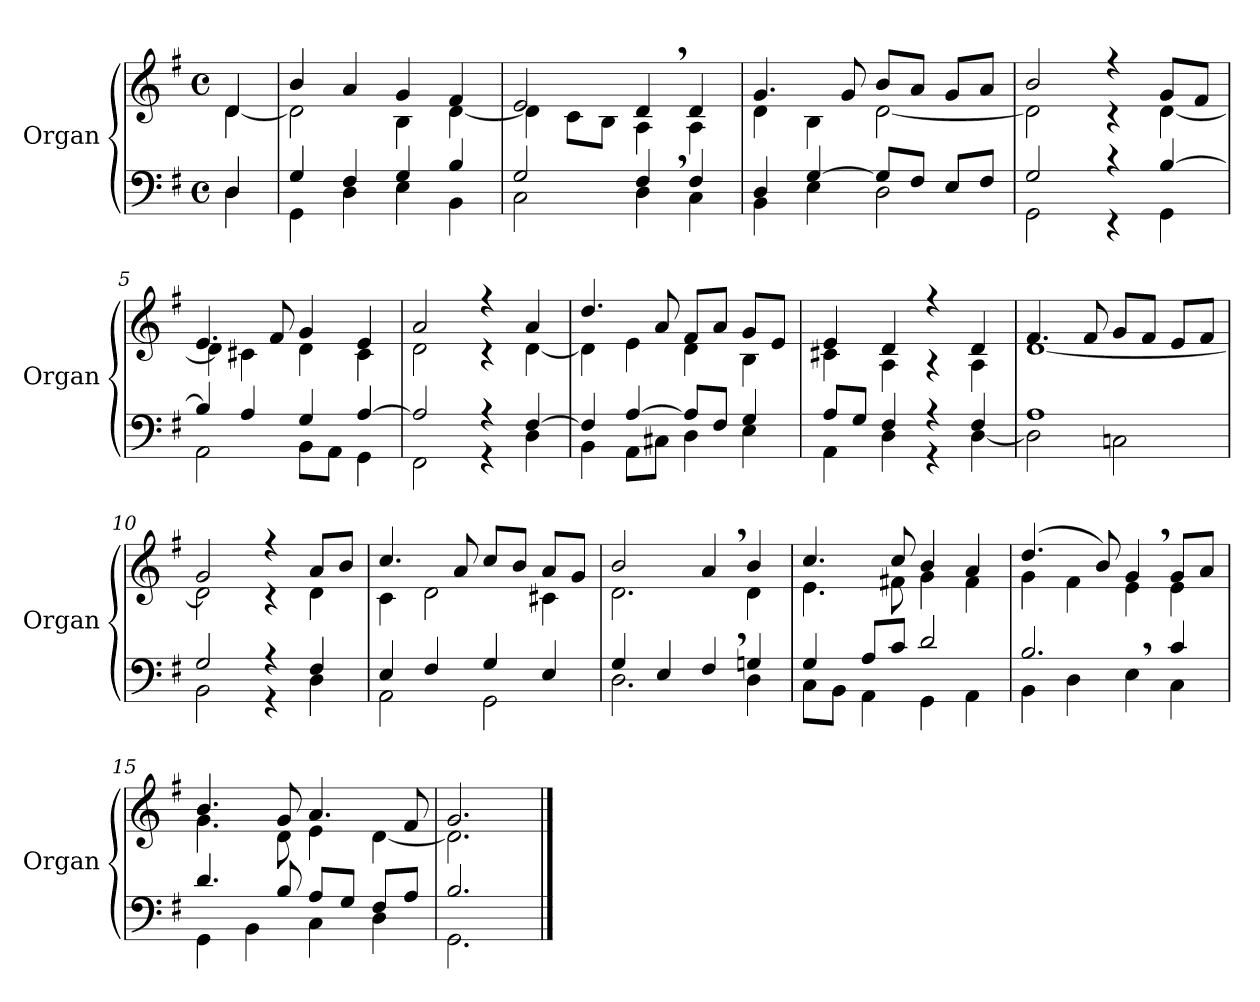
**kern	**kern
*part1	*part1
*staff2	*staff1
*I"Organ	*
*I'Organ	*
*clefF4	*clefG2
*k[f#]	*k[f#]
*M4/4	*M4/4
*met(c)	*met(c)
=	=
*^	*^
4D/	4D\	4d/	[<4d\
=1	=1	=1	=1
4G/	4GG\	4b/	2d\]
4F#/	4D\	4a/	.
4G/	4E\	4g/	4B\
4B/	4BB\	4f#/	[<4d\
=2	=2	=2	=2
2G/	2C\	2e/	4d\]
.	.	.	8c\L
.	.	.	8B\J
4F#,>/	4D\	4d,>/	4A\
4F#/	4C\	4d/	4A\
=3	=3	=3	=3
4D/	4BB\	4.g/	4d\
[>4G/	4E\	.	4B\
.	.	8g/	.
8G/L]	2D\	8b/L	[<2d\
8F#/J	.	8a/J	.
8E/L	.	8g/L	.
8F#/J	.	8a/J	.
=4	=4	=4	=4
2G/	2GG\	2b/	2d\]
4r	4r	4r	4r
[>4B/	4GG\	8g/L	[<4d\
.	.	8f#/J	.
=5	=5	=5	=5
4B/]	2AA\	4.e/	4d\]
4A/	.	.	4c#X\
.	.	8f#/	.
4G/	8BB\L	4g/	4d\
.	8AA\J	.	.
[>4A/	4GG\	4e/	4c#\
=6	=6	=6	=6
2A/]	2FF#\	2a/	2d\
4r	4r	4r	4r
[>4F#/	4D\	4a/	[<4d\
=7	=7	=7	=7
4F#/]	4BB\	4.dd/	4d\]
[>4A/	8AA\L	.	4e\
.	8C#X\J	8a/	.
8A/L]	4D\	8f#/L	4d\
8F#/J	.	8a/J	.
4G/	4E\	8g/L	4B\
.	.	8e/J	.
=8	=8	=8	=8
8A/L	4AA\	4e/	4c#X\
8G/J	.	.	.
4F#/	4D\	4d/	4A\
4r	4r	4r	4r
4F#/	[<4D\	4d/	4A\
=9	=9	=9	=9
1A	2D\]	4.f#/	[<1d
.	.	8f#/	.
.	2Cn\	8g/L	.
.	.	8f#/J	.
.	.	8e/L	.
.	.	8f#/J	.
=10	=10	=10	=10
2G/	2BB\	2g/	2d\]
4r	4r	4r	4r
4F#/	4D\	8a/L	4d\
.	.	8b/J	.
=11	=11	=11	=11
4E/	2AA\	4.cc/	4c\
4F#/	.	.	2d\
.	.	8a/	.
4G/	2GG\	8cc/L	.
.	.	8b/J	.
4E/	.	8a/L	4c#X\
.	.	8g/J	.
=12	=12	=12	=12
4G/	2.D\	2b/	2.d\
4E/	.	.	.
4F#,</	.	4a,>/	.
4Gn/	4D\	4b/	4d\
=13	=13	=13	=13
4G/	8C\L	4.cc/	4.e\
.	8BB\J	.	.
8A/L	4AA\	.	.
8c/J	.	8cc/	8f#X\
2d/	4GG\	4b/	4g\
.	4AA\	4a/	4f#\
=14	=14	=14	=14
2.B,</	4BB\	(>4.dd/	4g\
.	4D\	.	4f#\
.	.	8b/)	.
.	4E\	4g,>/	4e\
4c/	4C\	8g/L	4e\
.	.	8a/J	.
=15	=15	=15	=15
4.d/	4GG\	4.b/	4.g\
.	4BB\	.	.
8B/	.	8g/	8d\
8A/L	4C\	4.a/	4e\
8G/J	.	.	.
8F#/L	4D\	.	[<4d\
8A/J	.	8f#/	.
=16	=16	=16	=16
2.B/	2.GG\	2.g/	2.d\]
*v	*v	*	*
*	*v	*v
==	==
*-	*-
